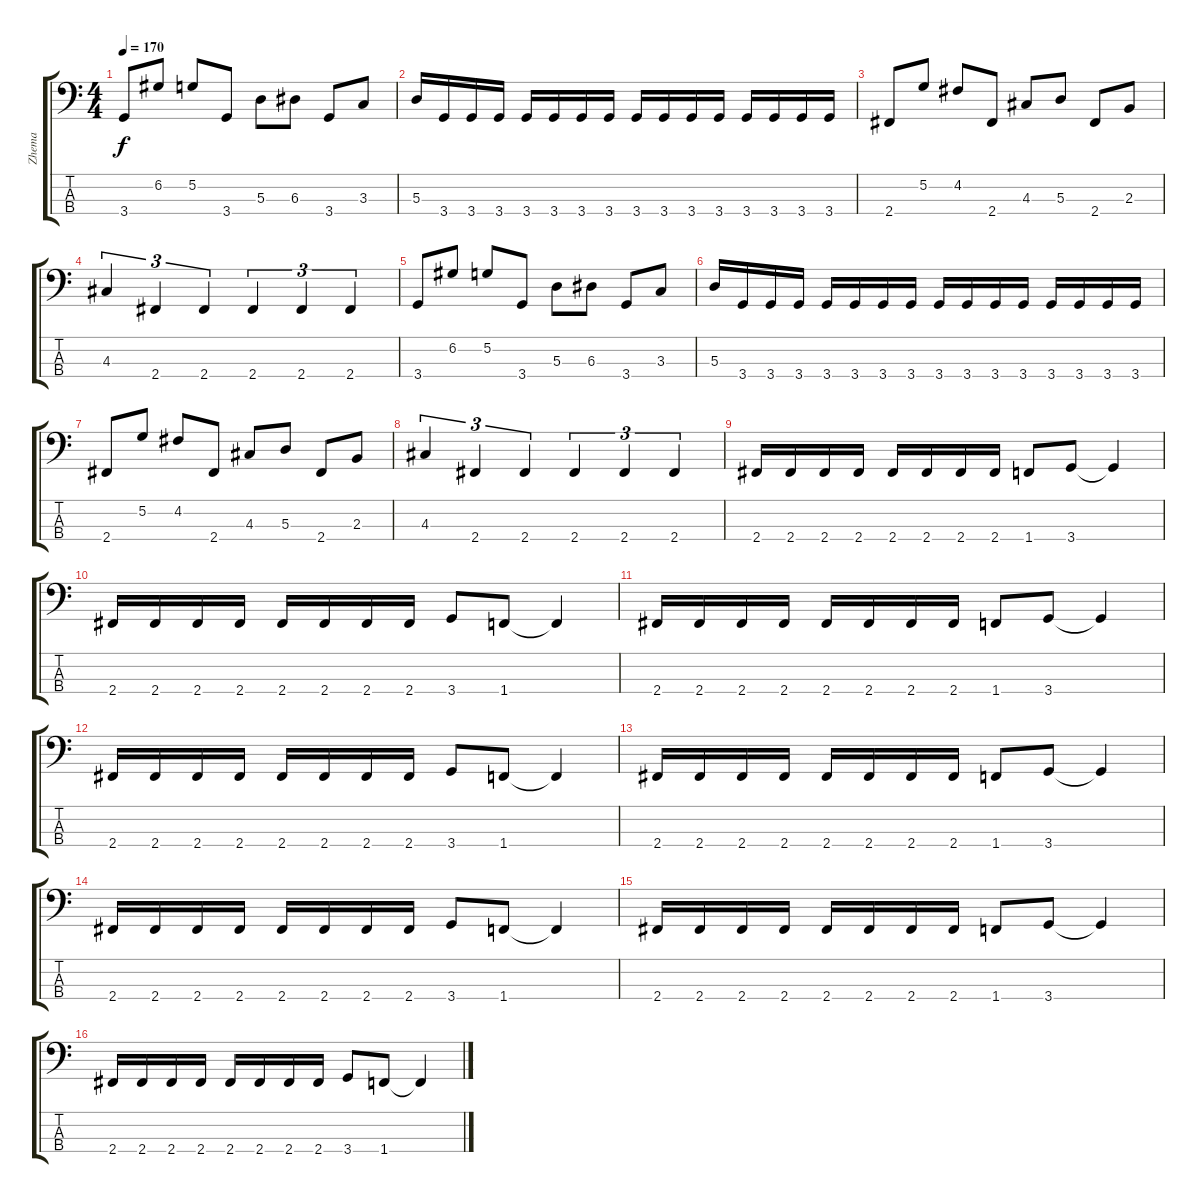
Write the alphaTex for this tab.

\track ("Zhema" "Zhema") {instrument electricbasspick}
\staff {score tabs}
\tuning (G2 D2 A1 E1) {hide}
\ts (4 4)
\tempo 170
\clef f4
\ks c
3.4.8{dy f} 6.2.8 5.2.8 3.4.8 5.3.8 6.3.8 3.4.8 3.3.8 |
5.3.16 3.4.16 3.4.16 3.4.16 3.4.16 3.4.16 3.4.16 3.4.16 3.4.16 3.4.16 3.4.16 3.4.16 3.4.16 3.4.16 3.4.16 3.4.16 |
2.4.8 5.2.8 4.2.8 2.4.8 4.3.8 5.3.8 2.4.8 2.3.8 |
4.3.4{tu (3 2)} 2.4.4{tu (3 2)} 2.4.4{tu (3 2)} 2.4.4{tu (3 2)} 2.4.4{tu (3 2)} 2.4.4{tu (3 2)} |
3.4.8 6.2.8 5.2.8 3.4.8 5.3.8 6.3.8 3.4.8 3.3.8 |
5.3.16 3.4.16 3.4.16 3.4.16 3.4.16 3.4.16 3.4.16 3.4.16 3.4.16 3.4.16 3.4.16 3.4.16 3.4.16 3.4.16 3.4.16 3.4.16 |
2.4.8 5.2.8 4.2.8 2.4.8 4.3.8 5.3.8 2.4.8 2.3.8 |
4.3.4{tu (3 2)} 2.4.4{tu (3 2)} 2.4.4{tu (3 2)} 2.4.4{tu (3 2)} 2.4.4{tu (3 2)} 2.4.4{tu (3 2)} |
2.4.16 2.4.16 2.4.16 2.4.16 2.4.16 2.4.16 2.4.16 2.4.16 1.4.8 3.4.8 3.4{t}.4 |
2.4.16 2.4.16 2.4.16 2.4.16 2.4.16 2.4.16 2.4.16 2.4.16 3.4.8 1.4.8 1.4{t}.4 |
2.4.16 2.4.16 2.4.16 2.4.16 2.4.16 2.4.16 2.4.16 2.4.16 1.4.8 3.4.8 3.4{t}.4 |
2.4.16 2.4.16 2.4.16 2.4.16 2.4.16 2.4.16 2.4.16 2.4.16 3.4.8 1.4.8 1.4{t}.4 |
2.4.16 2.4.16 2.4.16 2.4.16 2.4.16 2.4.16 2.4.16 2.4.16 1.4.8 3.4.8 3.4{t}.4 |
2.4.16 2.4.16 2.4.16 2.4.16 2.4.16 2.4.16 2.4.16 2.4.16 3.4.8 1.4.8 1.4{t}.4 |
2.4.16 2.4.16 2.4.16 2.4.16 2.4.16 2.4.16 2.4.16 2.4.16 1.4.8 3.4.8 3.4{t}.4 |
2.4.16 2.4.16 2.4.16 2.4.16 2.4.16 2.4.16 2.4.16 2.4.16 3.4.8 1.4.8 1.4{t}.4
